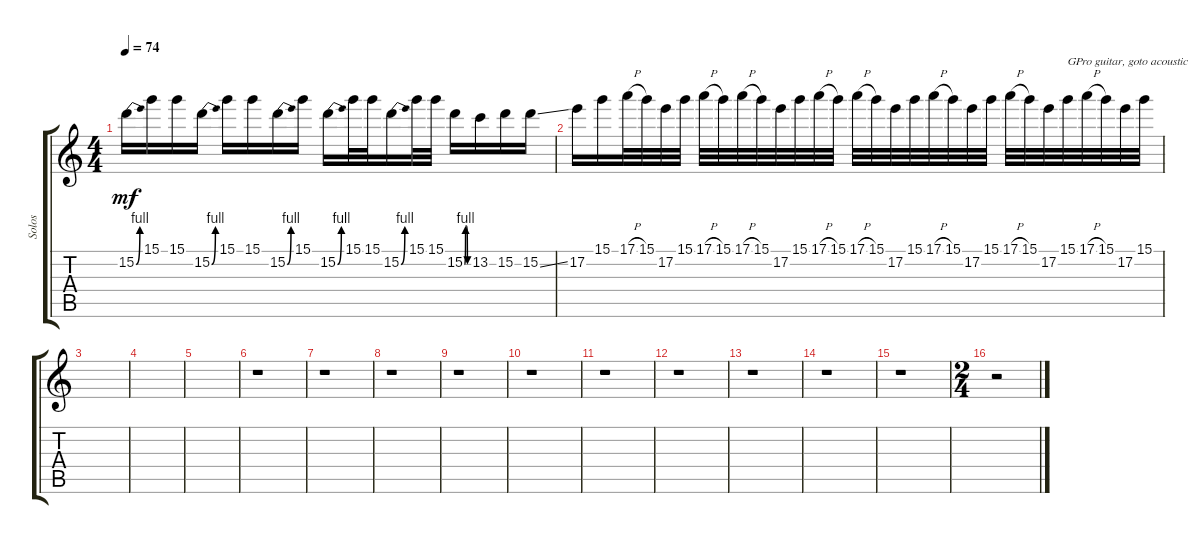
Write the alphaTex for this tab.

\track ("Solos" "Solos") {instrument distortionguitar}
\staff {score tabs}
\tuning (E4 B3 G3 D3 A2 E2) {hide}
\ts (4 4)
\tempo 74
\clef g2
\ks c
15.2{be (bend 0 0 60 4)}.16{dy mf} 15.1.16 15.1.16 15.2{be (bend 0 0 60 4)}.16 15.1.16 15.1.16 15.2{be (bend 0 0 60 4)}.16 15.1.16 15.2{be (bend 0 0 60 4)}.16 15.1.32 15.1.32 15.2{be (bend 0 0 60 4)}.16 15.1.32 15.1.32 15.2{be (custom 0 0 15 4 30 4 45 0 60 0)}.16 13.2.16 15.2.16 15.2{ss}.16 |
17.2.16 15.1.16 17.1{h}.32 15.1.32 17.2.32 15.1.32 17.1{h}.32 15.1.32 17.1{h}.32 15.1.32 17.2.32 15.1.32 17.1{h}.32 15.1.32 17.1{h}.32 15.1.32 17.2.32 15.1.32 17.1{h}.32 15.1.32 17.2.32 15.1.32 17.1{h}.32 15.1.32 17.2.32 15.1.32{txt "GPro guitar, goto acoustic"} 17.1{h}.32 15.1.32 17.2.32 15.1.32 |
|
|
|
r.1 |
r.1 |
r.1 |
r.1 |
r.1 |
r.1 |
r.1 |
r.1 |
r.1 |
r.1 |
\ts (2 4)
r.2
